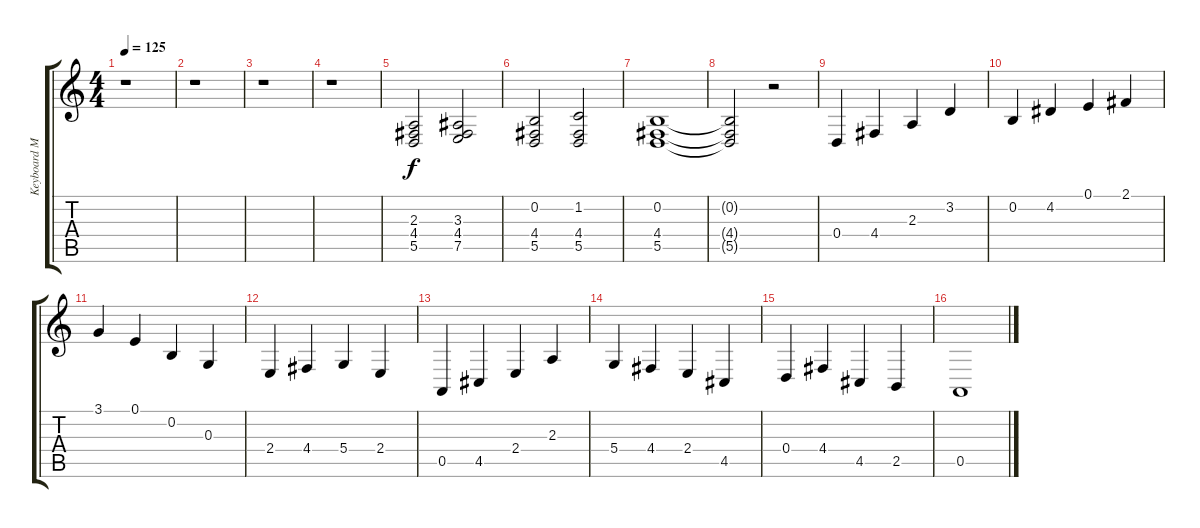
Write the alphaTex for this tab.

\track ("Keyboard Melody" "Keyboard M") {instrument whistle}
\staff {score tabs}
\tuning (E4 B3 G3 D3 A2 E2) {hide}
\ts (4 4)
\tempo 125
\clef g2
\ks c
r.1{dy ff} |
r.1 |
r.1 |
r.1 |
(2.3 4.4 5.5).2{dy f} (3.3 4.4 7.5).2 |
(0.2 4.4 5.5).2 (1.2 4.4 5.5).2 |
(0.2 4.4 5.5).1 |
(0.2{t} 4.4{t} 5.5{t}).2 r.2 |
0.4.4{instrument whistle} 4.4.4 2.3.4 3.2.4 |
0.2.4 4.2.4 0.1.4 2.1.4 |
3.1.4 0.1.4 0.2.4 0.3.4 |
2.4.4 4.4.4 5.4.4 2.4.4 |
0.5.4 4.5.4 2.4.4 2.3.4 |
5.4.4 4.4.4 2.4.4 4.5.4 |
0.4.4 4.4.4 4.5.4 2.5.4 |
0.5.1
